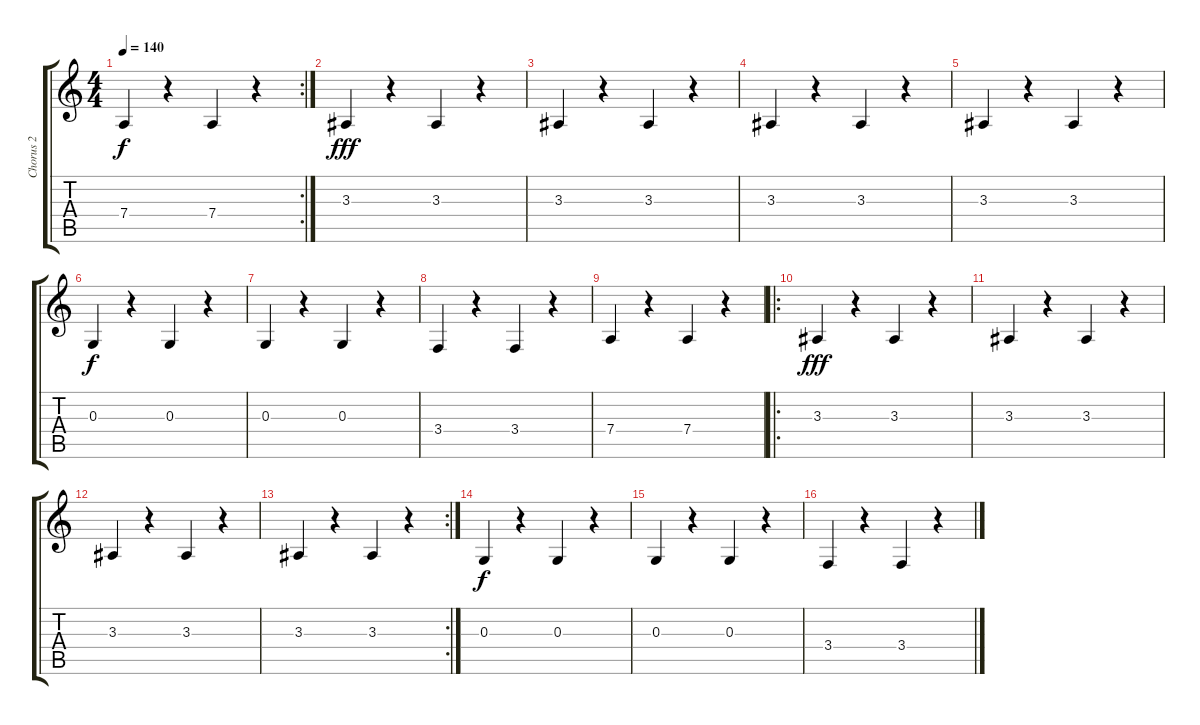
\track ("Chorus 2" "Chorus 2") {instrument synthvoice}
\staff {score tabs}
\tuning (E4 B3 G3 D3 A2 E2) {hide}
\rc 2
\ts (4 4)
\tempo 140
\clef g2
\ks c
7.4.4{dy f} r.4 7.4.4 r.4 |
3.3.4{dy fff} r.4 3.3.4 r.4 |
3.3.4 r.4 3.3.4 r.4 |
3.3.4 r.4 3.3.4 r.4 |
3.3.4 r.4 3.3.4 r.4 |
0.3.4{dy f} r.4 0.3.4 r.4 |
0.3.4 r.4 0.3.4 r.4 |
3.4.4 r.4 3.4.4 r.4 |
7.4.4 r.4 7.4.4 r.4 |
\ro
3.3.4{dy fff} r.4 3.3.4 r.4 |
3.3.4 r.4 3.3.4 r.4 |
3.3.4 r.4 3.3.4 r.4 |
\rc 2
3.3.4 r.4 3.3.4 r.4 |
0.3.4{dy f} r.4 0.3.4 r.4 |
0.3.4 r.4 0.3.4 r.4 |
3.4.4 r.4 3.4.4 r.4
